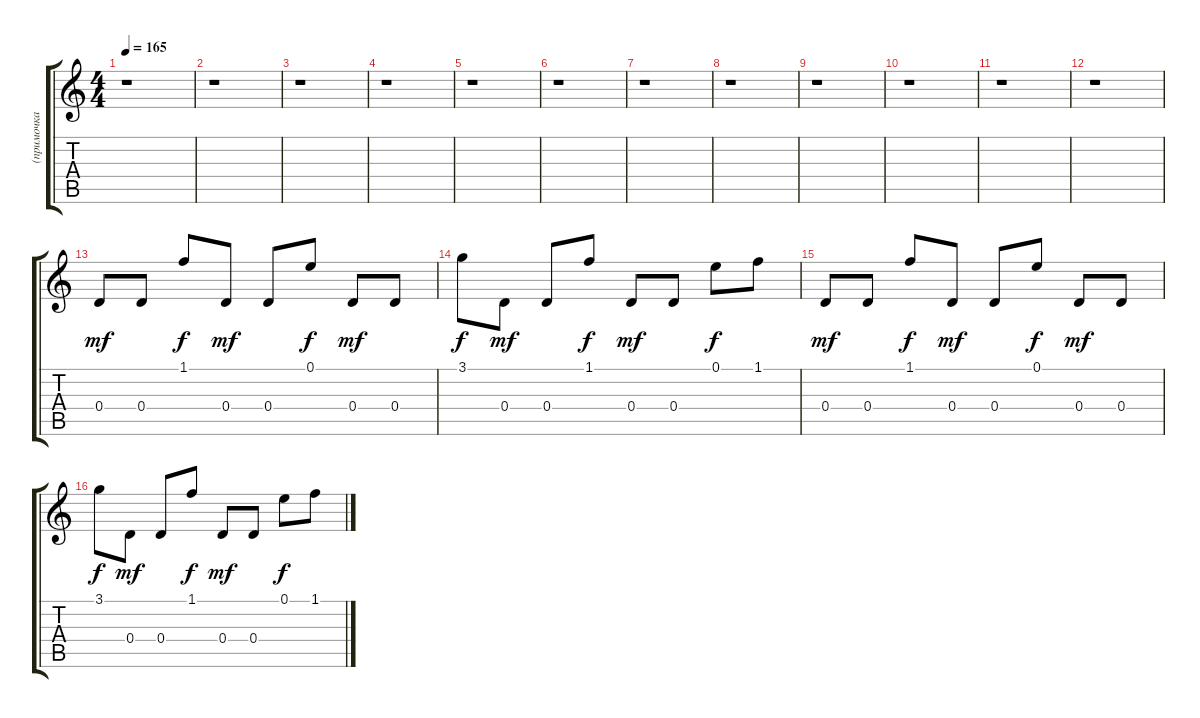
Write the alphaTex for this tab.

\track ("(примочка для соло)" "(примочка ") {instrument guitarharmonics}
\staff {score tabs}
\tuning (E4 B3 G3 D3 A2 E2) {hide}
\ts (4 4)
\tempo 165
\clef g2
\ks c
r.1{dy mf} |
r.1 |
r.1 |
r.1 |
r.1 |
r.1 |
r.1 |
r.1 |
r.1 |
r.1 |
r.1 |
r.1 |
0.4.8 0.4.8 1.1.8{dy f} 0.4.8{dy mf} 0.4.8 0.1.8{dy f} 0.4.8{dy mf} 0.4.8 |
3.1.8{dy f} 0.4.8{dy mf} 0.4.8 1.1.8{dy f} 0.4.8{dy mf} 0.4.8 0.1.8{dy f} 1.1.8 |
0.4.8{dy mf} 0.4.8 1.1.8{dy f} 0.4.8{dy mf} 0.4.8 0.1.8{dy f} 0.4.8{dy mf} 0.4.8 |
3.1.8{dy f} 0.4.8{dy mf} 0.4.8 1.1.8{dy f} 0.4.8{dy mf} 0.4.8 0.1.8{dy f} 1.1.8
